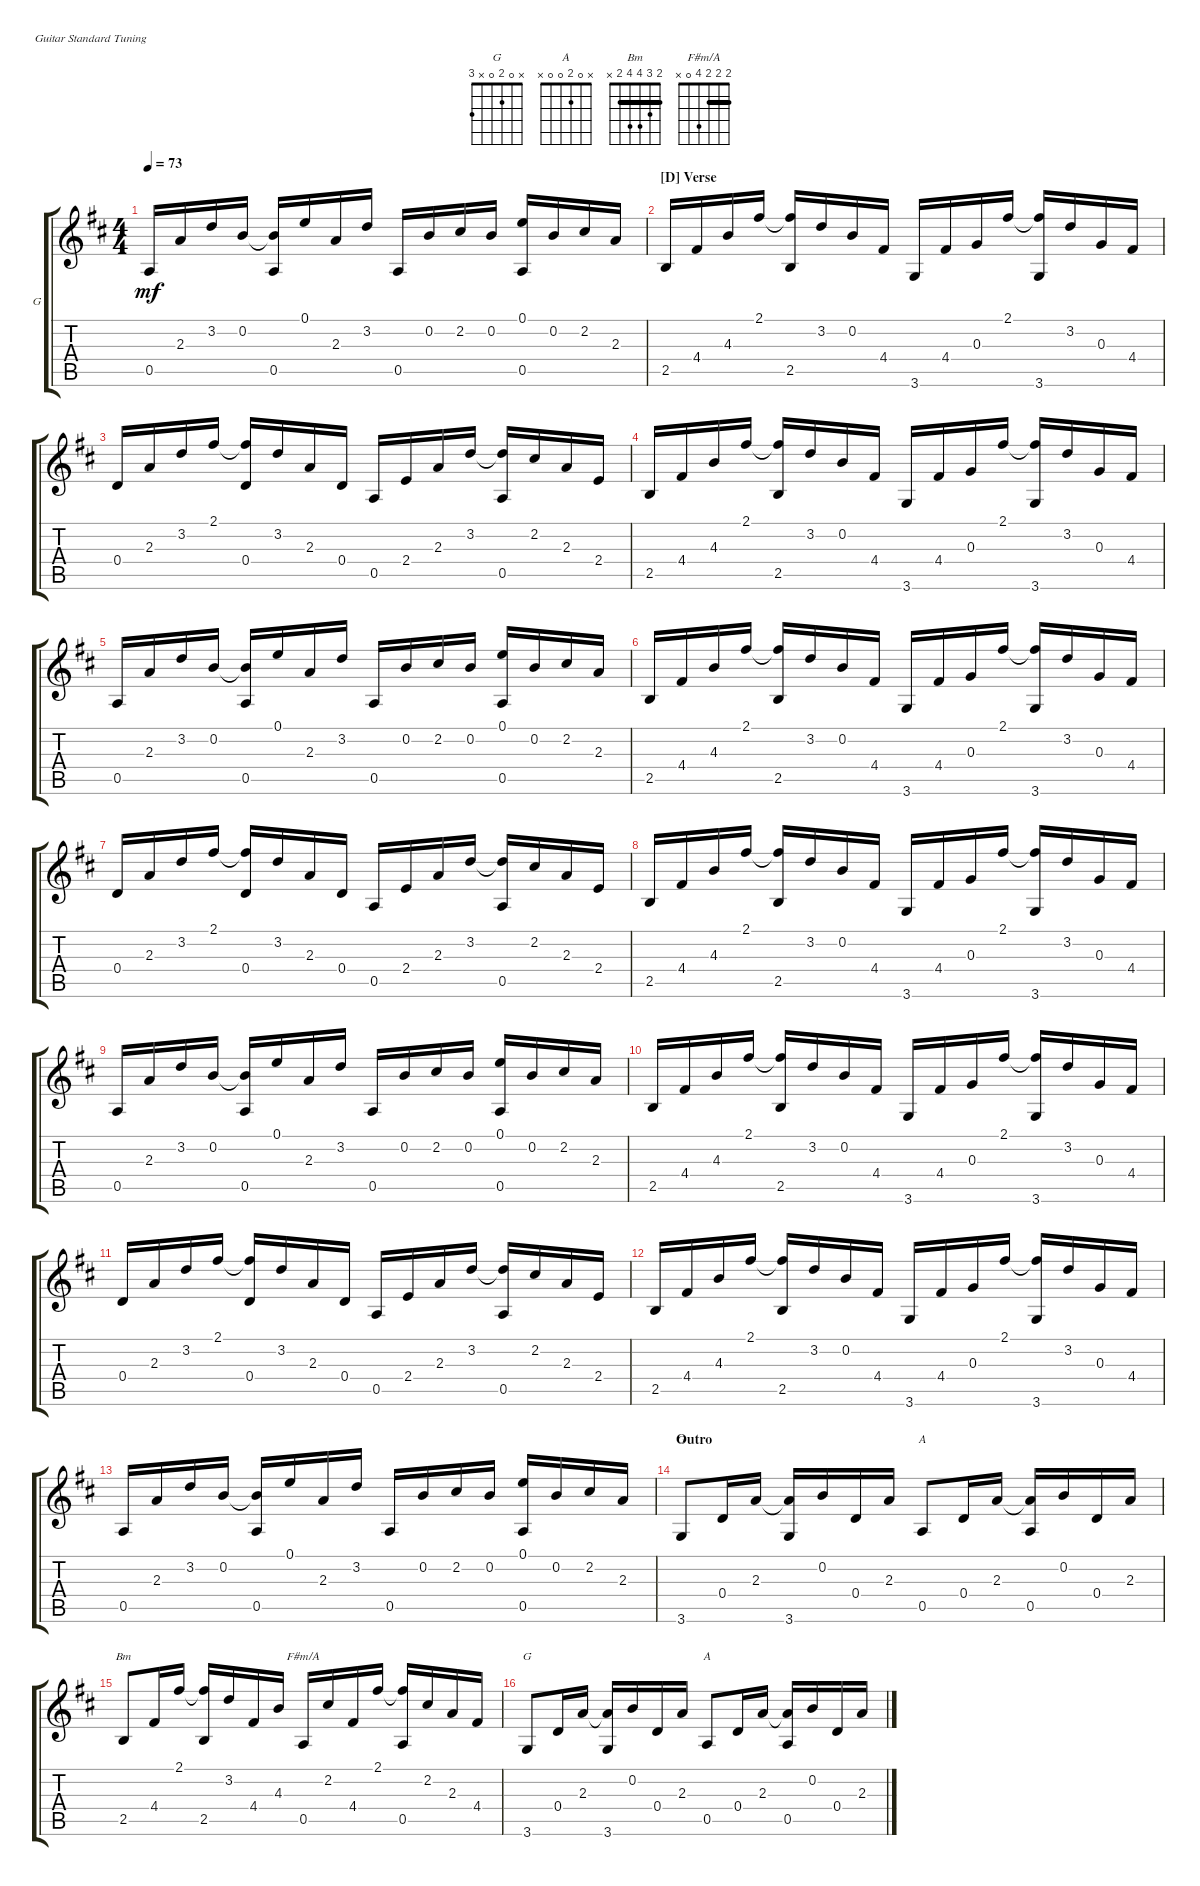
\defaultSystemsLayout 4
\bracketExtendMode groupsimilarinstruments
\firstSystemTrackNameOrientation horizontal
\otherSystemsTrackNameOrientation horizontal
\track ("Steel Guitar" "G") {instrument acousticguitarsteel}
\staff {score tabs}
\tuning (E4 B3 G3 D3 A2 E2)
\chord ("G" x 0 2 0 x 3)
\chord ("A" x 0 2 0 0 x)
\chord ("Bm" 2 3 4 4 2 x) {barre 2}
\chord ("F#m/A" 2 2 2 4 0 x) {barre (2 2)}
\ts (4 4)
\tempo 73
\clef g2
\ks d
0.5{acc forcenatural}.16{dy mf beam Up} 2.3{acc forcenatural}.16{beam Up} 3.2{acc forcenatural}.16{beam Up} 0.2{acc forcenatural}.16{beam Up} (0.2{t acc forcenatural} 0.5{acc forcenatural}).16{beam Up} 0.1{acc forcenatural}.16{beam Up} 2.3{acc forcenatural}.16{beam Up} 3.2{acc forcenatural}.16{beam Up} 0.5{acc forcenatural}.16{beam Up} 0.2{acc forcenatural}.16{beam Up} 2.2{acc #}.16{beam Up} 0.2{acc forcenatural}.16{beam Up} (0.5{acc forcenatural} 0.1{acc forcenatural}).16{beam Up} 0.2{acc forcenatural}.16{beam Up} 2.2{acc #}.16{beam Up} 2.3{acc forcenatural}.16{beam Up} |
\section ("D" "Verse")
2.5{acc forcenatural}.16{beam Up} 4.4{acc #}.16{beam Up} 4.3{acc forcenatural}.16{beam Up} 2.1{acc #}.16{beam Up} (2.1{t acc #} 2.5{acc forcenatural}).16{beam Up} 3.2{acc forcenatural}.16{beam Up} 0.2{acc forcenatural}.16{beam Up} 4.4{acc #}.16{beam Up} 3.6{acc forcenatural}.16{beam Up} 4.4{acc #}.16{beam Up} 0.3{acc forcenatural}.16{beam Up} 2.1{acc #}.16{beam Up} (2.1{t acc #} 3.6{acc forcenatural}).16{beam Up} 3.2{acc forcenatural}.16{beam Up} 0.3{acc forcenatural}.16{beam Up} 4.4{acc #}.16{beam Up} |
0.4{acc forcenatural}.16{beam Up} 2.3{acc forcenatural}.16{beam Up} 3.2{acc forcenatural}.16{beam Up} 2.1{acc #}.16{beam Up} (0.4{acc forcenatural} 2.1{t acc #}).16{beam Up} 3.2{acc forcenatural}.16{beam Up} 2.3{acc forcenatural}.16{beam Up} 0.4{acc forcenatural}.16{beam Up} 0.5{acc forcenatural}.16{beam Up} 2.4{acc forcenatural}.16{beam Up} 2.3{acc forcenatural}.16{beam Up} 3.2{acc forcenatural}.16{beam Up} (3.2{t acc forcenatural} 0.5{acc forcenatural}).16{beam Up} 2.2{acc #}.16{beam Up} 2.3{acc forcenatural}.16{beam Up} 2.4{acc forcenatural}.16{beam Up} |
2.5{acc forcenatural}.16{beam Up} 4.4{acc #}.16{beam Up} 4.3{acc forcenatural}.16{beam Up} 2.1{acc #}.16{beam Up} (2.1{t acc #} 2.5{acc forcenatural}).16{beam Up} 3.2{acc forcenatural}.16{beam Up} 0.2{acc forcenatural}.16{beam Up} 4.4{acc #}.16{beam Up} 3.6{acc forcenatural}.16{beam Up} 4.4{acc #}.16{beam Up} 0.3{acc forcenatural}.16{beam Up} 2.1{acc #}.16{beam Up} (2.1{t acc #} 3.6{acc forcenatural}).16{beam Up} 3.2{acc forcenatural}.16{beam Up} 0.3{acc forcenatural}.16{beam Up} 4.4{acc #}.16{beam Up} |
0.5{acc forcenatural}.16{beam Up} 2.3{acc forcenatural}.16{beam Up} 3.2{acc forcenatural}.16{beam Up} 0.2{acc forcenatural}.16{beam Up} (0.2{t acc forcenatural} 0.5{acc forcenatural}).16{beam Up} 0.1{acc forcenatural}.16{beam Up} 2.3{acc forcenatural}.16{beam Up} 3.2{acc forcenatural}.16{beam Up} 0.5{acc forcenatural}.16{beam Up} 0.2{acc forcenatural}.16{beam Up} 2.2{acc #}.16{beam Up} 0.2{acc forcenatural}.16{beam Up} (0.5{acc forcenatural} 0.1{acc forcenatural}).16{beam Up} 0.2{acc forcenatural}.16{beam Up} 2.2{acc #}.16{beam Up} 2.3{acc forcenatural}.16{beam Up} |
2.5{acc forcenatural}.16{beam Up} 4.4{acc #}.16{beam Up} 4.3{acc forcenatural}.16{beam Up} 2.1{acc #}.16{beam Up} (2.1{t acc #} 2.5{acc forcenatural}).16{beam Up} 3.2{acc forcenatural}.16{beam Up} 0.2{acc forcenatural}.16{beam Up} 4.4{acc #}.16{beam Up} 3.6{acc forcenatural}.16{beam Up} 4.4{acc #}.16{beam Up} 0.3{acc forcenatural}.16{beam Up} 2.1{acc #}.16{beam Up} (2.1{t acc #} 3.6{acc forcenatural}).16{beam Up} 3.2{acc forcenatural}.16{beam Up} 0.3{acc forcenatural}.16{beam Up} 4.4{acc #}.16{beam Up} |
0.4{acc forcenatural}.16{beam Up} 2.3{acc forcenatural}.16{beam Up} 3.2{acc forcenatural}.16{beam Up} 2.1{acc #}.16{beam Up} (0.4{acc forcenatural} 2.1{t acc #}).16{beam Up} 3.2{acc forcenatural}.16{beam Up} 2.3{acc forcenatural}.16{beam Up} 0.4{acc forcenatural}.16{beam Up} 0.5{acc forcenatural}.16{beam Up} 2.4{acc forcenatural}.16{beam Up} 2.3{acc forcenatural}.16{beam Up} 3.2{acc forcenatural}.16{beam Up} (3.2{t acc forcenatural} 0.5{acc forcenatural}).16{beam Up} 2.2{acc #}.16{beam Up} 2.3{acc forcenatural}.16{beam Up} 2.4{acc forcenatural}.16{beam Up} |
2.5{acc forcenatural}.16{beam Up} 4.4{acc #}.16{beam Up} 4.3{acc forcenatural}.16{beam Up} 2.1{acc #}.16{beam Up} (2.1{t acc #} 2.5{acc forcenatural}).16{beam Up} 3.2{acc forcenatural}.16{beam Up} 0.2{acc forcenatural}.16{beam Up} 4.4{acc #}.16{beam Up} 3.6{acc forcenatural}.16{beam Up} 4.4{acc #}.16{beam Up} 0.3{acc forcenatural}.16{beam Up} 2.1{acc #}.16{beam Up} (2.1{t acc #} 3.6{acc forcenatural}).16{beam Up} 3.2{acc forcenatural}.16{beam Up} 0.3{acc forcenatural}.16{beam Up} 4.4{acc #}.16{beam Up} |
0.5{acc forcenatural}.16{beam Up} 2.3{acc forcenatural}.16{beam Up} 3.2{acc forcenatural}.16{beam Up} 0.2{acc forcenatural}.16{beam Up} (0.2{t acc forcenatural} 0.5{acc forcenatural}).16{beam Up} 0.1{acc forcenatural}.16{beam Up} 2.3{acc forcenatural}.16{beam Up} 3.2{acc forcenatural}.16{beam Up} 0.5{acc forcenatural}.16{beam Up} 0.2{acc forcenatural}.16{beam Up} 2.2{acc #}.16{beam Up} 0.2{acc forcenatural}.16{beam Up} (0.5{acc forcenatural} 0.1{acc forcenatural}).16{beam Up} 0.2{acc forcenatural}.16{beam Up} 2.2{acc #}.16{beam Up} 2.3{acc forcenatural}.16{beam Up} |
2.5{acc forcenatural}.16{beam Up} 4.4{acc #}.16{beam Up} 4.3{acc forcenatural}.16{beam Up} 2.1{acc #}.16{beam Up} (2.1{t acc #} 2.5{acc forcenatural}).16{beam Up} 3.2{acc forcenatural}.16{beam Up} 0.2{acc forcenatural}.16{beam Up} 4.4{acc #}.16{beam Up} 3.6{acc forcenatural}.16{beam Up} 4.4{acc #}.16{beam Up} 0.3{acc forcenatural}.16{beam Up} 2.1{acc #}.16{beam Up} (2.1{t acc #} 3.6{acc forcenatural}).16{beam Up} 3.2{acc forcenatural}.16{beam Up} 0.3{acc forcenatural}.16{beam Up} 4.4{acc #}.16{beam Up} |
0.4{acc forcenatural}.16{beam Up} 2.3{acc forcenatural}.16{beam Up} 3.2{acc forcenatural}.16{beam Up} 2.1{acc #}.16{beam Up} (0.4{acc forcenatural} 2.1{t acc #}).16{beam Up} 3.2{acc forcenatural}.16{beam Up} 2.3{acc forcenatural}.16{beam Up} 0.4{acc forcenatural}.16{beam Up} 0.5{acc forcenatural}.16{beam Up} 2.4{acc forcenatural}.16{beam Up} 2.3{acc forcenatural}.16{beam Up} 3.2{acc forcenatural}.16{beam Up} (3.2{t acc forcenatural} 0.5{acc forcenatural}).16{beam Up} 2.2{acc #}.16{beam Up} 2.3{acc forcenatural}.16{beam Up} 2.4{acc forcenatural}.16{beam Up} |
2.5{acc forcenatural}.16{beam Up} 4.4{acc #}.16{beam Up} 4.3{acc forcenatural}.16{beam Up} 2.1{acc #}.16{beam Up} (2.1{t acc #} 2.5{acc forcenatural}).16{beam Up} 3.2{acc forcenatural}.16{beam Up} 0.2{acc forcenatural}.16{beam Up} 4.4{acc #}.16{beam Up} 3.6{acc forcenatural}.16{beam Up} 4.4{acc #}.16{beam Up} 0.3{acc forcenatural}.16{beam Up} 2.1{acc #}.16{beam Up} (2.1{t acc #} 3.6{acc forcenatural}).16{beam Up} 3.2{acc forcenatural}.16{beam Up} 0.3{acc forcenatural}.16{beam Up} 4.4{acc #}.16{beam Up} |
0.5{acc forcenatural}.16{beam Up} 2.3{acc forcenatural}.16{beam Up} 3.2{acc forcenatural}.16{beam Up} 0.2{acc forcenatural}.16{beam Up} (0.2{t acc forcenatural} 0.5{acc forcenatural}).16{beam Up} 0.1{acc forcenatural}.16{beam Up} 2.3{acc forcenatural}.16{beam Up} 3.2{acc forcenatural}.16{beam Up} 0.5{acc forcenatural}.16{beam Up} 0.2{acc forcenatural}.16{beam Up} 2.2{acc #}.16{beam Up} 0.2{acc forcenatural}.16{beam Up} (0.5{acc forcenatural} 0.1{acc forcenatural}).16{beam Up} 0.2{acc forcenatural}.16{beam Up} 2.2{acc #}.16{beam Up} 2.3{acc forcenatural}.16{beam Up} |
\section ("" "Outro")
3.6{acc forcenatural}.8{ch "G" beam Up} 0.4{acc forcenatural}.16{beam Up} 2.3{acc forcenatural}.16{beam Up} (3.6{acc forcenatural} 2.3{t acc forcenatural}).16{beam Up} 0.2{acc forcenatural}.16{beam Up} 0.4{acc forcenatural}.16{beam Up} 2.3{acc forcenatural}.16{beam Up} 0.5{acc forcenatural}.8{ch "A" beam Up} 0.4{acc forcenatural}.16{beam Up} 2.3{acc forcenatural}.16{beam Up} (2.3{t acc forcenatural} 0.5{acc forcenatural}).16{beam Up} 0.2{acc forcenatural}.16{beam Up} 0.4{acc forcenatural}.16{beam Up} 2.3{acc forcenatural}.16{beam Up} |
2.5{acc forcenatural}.8{ch "Bm" beam Up} 4.4{acc #}.16{beam Up} 2.1{acc #}.16{beam Up} (2.1{t acc #} 2.5{acc forcenatural}).16{beam Up} 3.2{acc forcenatural}.16{beam Up} 4.4{acc #}.16{beam Up} 4.3{acc forcenatural}.16{beam Up} 0.5{acc forcenatural}.16{ch "F#m/A" beam Up} 2.2{acc #}.16{beam Up} 4.4{acc #}.16{beam Up} 2.1{acc #}.16{beam Up} (2.1{t acc #} 0.5{acc forcenatural}).16{beam Up} 2.2{acc #}.16{beam Up} 2.3{acc forcenatural}.16{beam Up} 4.4{acc #}.16{beam Up} |
3.6{acc forcenatural}.8{ch "G" beam Up} 0.4{acc forcenatural}.16{beam Up} 2.3{acc forcenatural}.16{beam Up} (3.6{acc forcenatural} 2.3{t acc forcenatural}).16{beam Up} 0.2{acc forcenatural}.16{beam Up} 0.4{acc forcenatural}.16{beam Up} 2.3{acc forcenatural}.16{beam Up} 0.5{acc forcenatural}.8{ch "A" beam Up} 0.4{acc forcenatural}.16{beam Up} 2.3{acc forcenatural}.16{beam Up} (2.3{t acc forcenatural} 0.5{acc forcenatural}).16{beam Up} 0.2{acc forcenatural}.16{beam Up} 0.4{acc forcenatural}.16{beam Up} 2.3{acc forcenatural}.16{beam Up}
